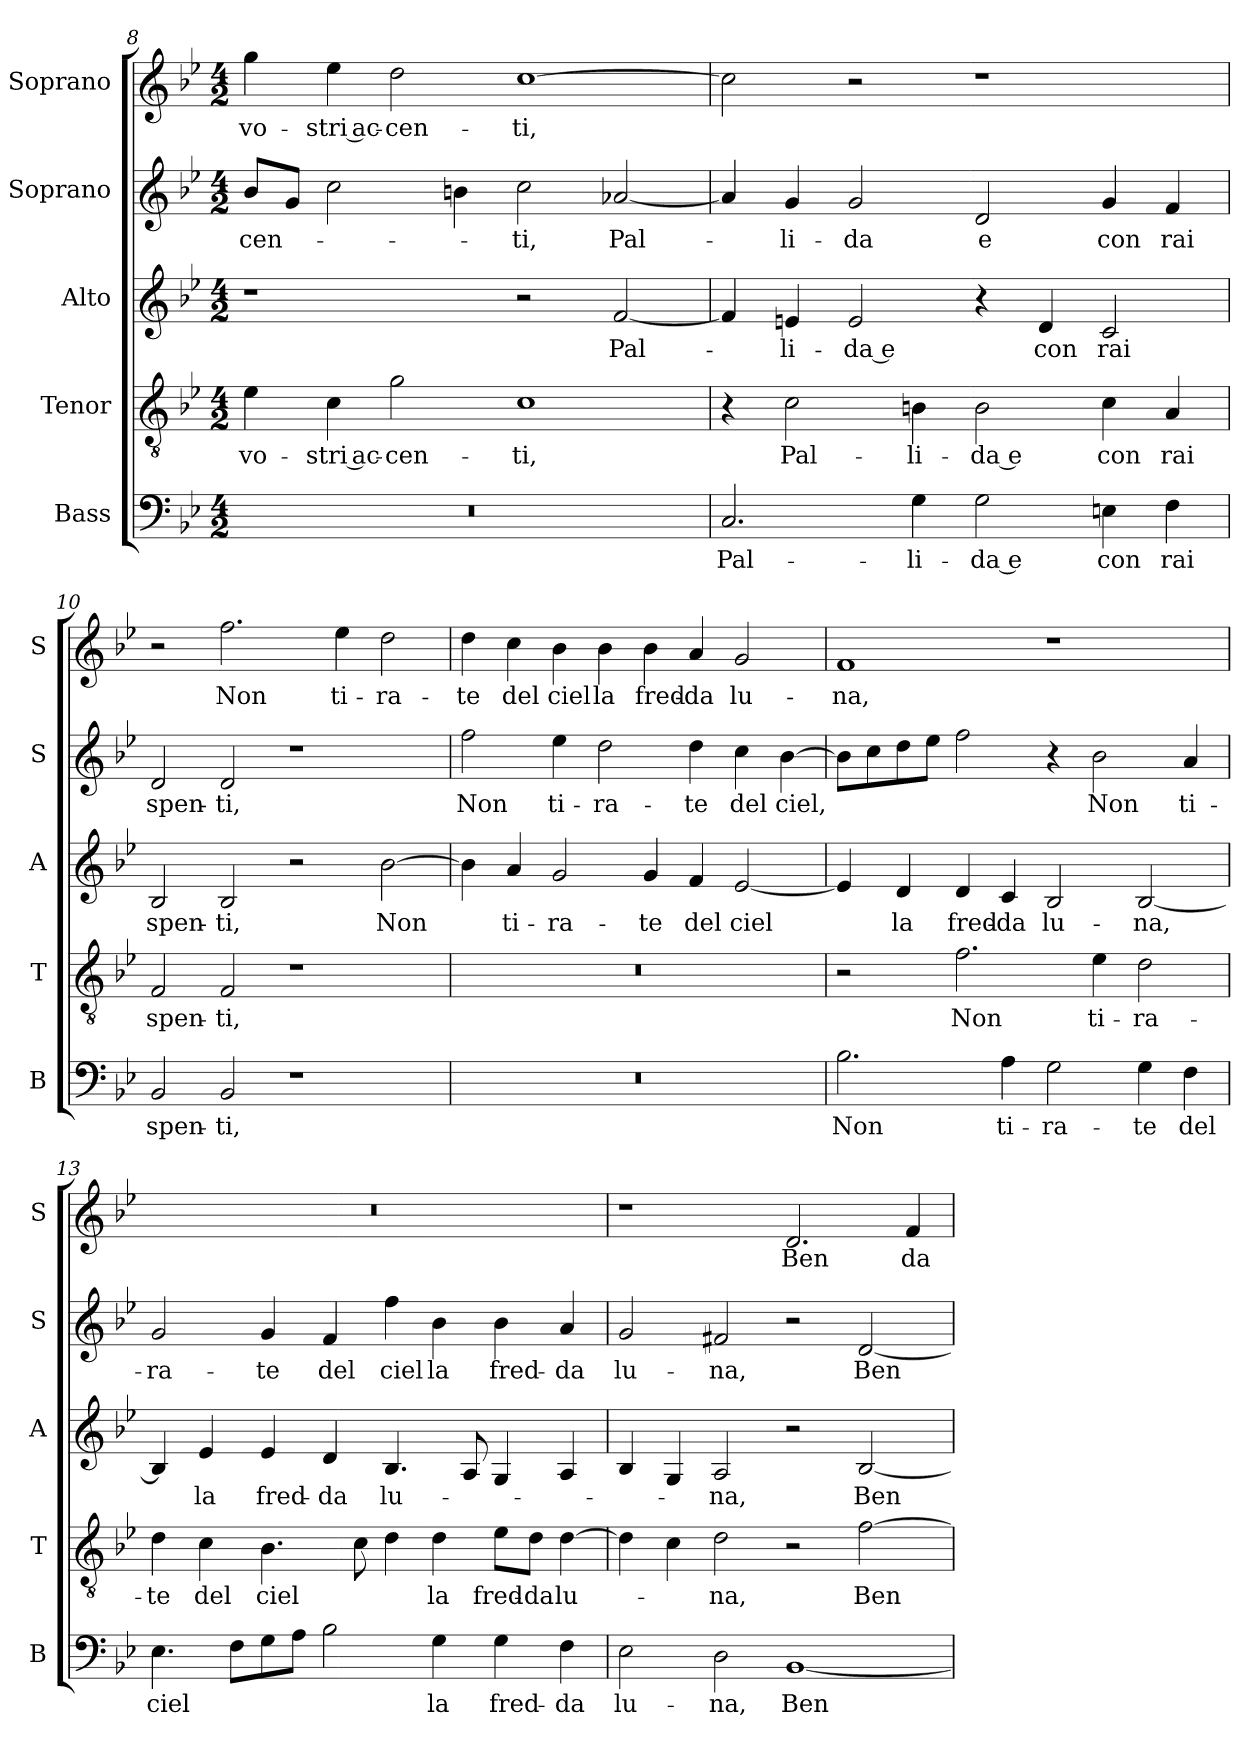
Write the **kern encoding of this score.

**kern	**text	**kern	**text	**kern	**text	**kern	**text	**kern	**text
*part5	*part5	*part4	*part4	*part3	*part3	*part2	*part2	*part1	*part1
*staff5	*staff5	*staff4	*staff4	*staff3	*staff3	*staff2	*staff2	*staff1	*staff1
*I"Bass	*	*I"Tenor	*	*I"Alto	*	*I"Soprano	*	*I"Soprano	*
*I'B	*	*I'T	*	*I'A	*	*I'S	*	*I'S	*
*clefF4	*	*clefGv2	*	*clefG2	*	*clefG2	*	*clefG2	*
*k[b-e-]	*	*k[b-e-]	*	*k[b-e-]	*	*k[b-e-]	*	*k[b-e-]	*
*B-:	*	*B-:	*	*B-:	*	*B-:	*	*B-:	*
*M4/2	*	*M4/2	*	*M4/2	*	*M4/2	*	*M4/2	*
=8	=8	=8	=8	=8	=8	=8	=8	=8	=8
!	!	!	!LO:LY:b	!	!	!	!LO:LY:b	!	!LO:LY:b
0r	.	4e-\	vo-	1r	.	8b-/L	-cen-	4gg\	vo-
.	.	.	.	.	.	8g/J	.	.	.
!	!	!	!LO:LY:b	!	!	!	!	!	!LO:LY:b
.	.	4c\	-stri ac-	.	.	2cc\	.	4ee-\	-stri ac-
!	!	!	!LO:LY:b	!	!	!	!	!	!LO:LY:b
.	.	2g\	-cen-	.	.	.	.	2dd\	-cen-
.	.	.	.	.	.	4bn\	.	.	.
!	!	!	!LO:LY:b	!	!	!	!LO:LY:b	!	!LO:LY:b
.	.	1c	-ti,	2r	.	2cc\	-ti,	[1cc	-ti,
!	!	!	!	!	!LO:LY:b	!	!LO:LY:b	!	!
.	.	.	.	[2f/	Pal-	[2a-X/	Pal-	.	.
=9	=9	=9	=9	=9	=9	=9	=9	=9	=9
!	!LO:LY:b	!	!	!	!	!	!	!	!
2.C/	Pal-	4r	.	4f/]	.	4a-/]	.	2cc\]	.
!	!	!	!LO:LY:b	!	!LO:LY:b	!	!LO:LY:b	!	!
.	.	2c\	Pal-	4en/	-li-	4g/	-li-	.	.
!	!	!	!	!	!LO:LY:b	!	!LO:LY:b	!	!
.	.	.	.	2e/	-da e	2g/	-da	2r	.
!	!LO:LY:b	!	!LO:LY:b	!	!	!	!	!	!
4G\	-li-	4Bn\	-li-	.	.	.	.	.	.
!	!LO:LY:b	!	!LO:LY:b	!	!	!	!LO:LY:b	!	!
2G\	-da e	2B\	-da e	4r	.	2d/	e	1r	.
!	!	!	!	!	!LO:LY:b	!	!	!	!
.	.	.	.	4d/	con	.	.	.	.
!	!LO:LY:b	!	!LO:LY:b	!	!LO:LY:b	!	!LO:LY:b	!	!
4En\	con	4c\	con	2c/	rai	4g/	con	.	.
!	!LO:LY:b	!	!LO:LY:b	!	!	!	!LO:LY:b	!	!
4F\	rai	4A/	rai	.	.	4f/	rai	.	.
!!LO:LB:g=z
=10	=10	=10	=10	=10	=10	=10	=10	=10	=10
!	!LO:LY:b	!	!LO:LY:b	!	!LO:LY:b	!	!LO:LY:b	!	!
2BB-/	spen-	2F/	spen-	2B-/	spen-	2d/	spen-	2r	.
!	!LO:LY:b	!	!LO:LY:b	!	!LO:LY:b	!	!LO:LY:b	!	!LO:LY:b
2BB-/	-ti,	2F/	-ti,	2B-/	-ti,	2d/	-ti,	2.ff\	Non
1r	.	1r	.	2r	.	1r	.	.	.
!	!	!	!	!	!	!	!	!	!LO:LY:b
.	.	.	.	.	.	.	.	4ee-\	ti-
!	!	!	!	!	!LO:LY:b	!	!	!	!LO:LY:b
.	.	.	.	[2b-\	Non	.	.	2dd\	-ra-
=11	=11	=11	=11	=11	=11	=11	=11	=11	=11
!	!	!	!	!	!	!	!LO:LY:b	!	!LO:LY:b
0r	.	0r	.	4b-\]	.	2ff\	Non	4dd\	-te
!	!	!	!	!	!LO:LY:b	!	!	!	!LO:LY:b
.	.	.	.	4a/	ti-	.	.	4cc\	del
!	!	!	!	!	!LO:LY:b	!	!LO:LY:b	!	!LO:LY:b
.	.	.	.	2g/	-ra-	4ee-\	ti-	4b-\	ciel
!	!	!	!	!	!	!	!LO:LY:b	!	!LO:LY:b
.	.	.	.	.	.	2dd\	-ra-	4b-\	la
!	!	!	!	!	!LO:LY:b	!	!	!	!LO:LY:b
.	.	.	.	4g/	-te	.	.	4b-\	fred-
!	!	!	!	!	!LO:LY:b	!	!LO:LY:b	!	!LO:LY:b
.	.	.	.	4f/	del	4dd\	-te	4a/	-da
!	!	!	!	!	!LO:LY:b	!	!LO:LY:b	!	!LO:LY:b
.	.	.	.	[2e-/	ciel	4cc\	del	2g/	lu-
!	!	!	!	!	!	!	!LO:LY:b	!	!
.	.	.	.	.	.	[4b-\	ciel,	.	.
=12	=12	=12	=12	=12	=12	=12	=12	=12	=12
!	!LO:LY:b	!	!	!	!	!	!	!	!LO:LY:b
2.B-\	Non	2r	.	4e-/]	.	8b-\L]	.	1f	-na,
.	.	.	.	.	.	8cc\	.	.	.
!	!	!	!	!	!LO:LY:b	!	!	!	!
.	.	.	.	4d/	la	8dd\	.	.	.
.	.	.	.	.	.	8ee-\J	.	.	.
!	!	!	!LO:LY:b	!	!LO:LY:b	!	!	!	!
.	.	2.f\	Non	4d/	fred-	2ff\	.	.	.
!	!LO:LY:b	!	!	!	!LO:LY:b	!	!	!	!
4A\	ti-	.	.	4c/	-da	.	.	.	.
!	!LO:LY:b	!	!	!	!LO:LY:b	!	!	!	!
2G\	-ra-	.	.	2B-/	lu-	4r	.	1r	.
!	!	!	!LO:LY:b	!	!	!	!LO:LY:b	!	!
.	.	4e-\	ti-	.	.	2b-\	Non	.	.
!	!LO:LY:b	!	!LO:LY:b	!	!LO:LY:b	!	!	!	!
4G\	-te	2d\	-ra-	[2B-/	-na,	.	.	.	.
!	!LO:LY:b	!	!	!	!	!	!LO:LY:b	!	!
4F\	del	.	.	.	.	4a/	ti-	.	.
!!LO:LB:g=z
=13	=13	=13	=13	=13	=13	=13	=13	=13	=13
!	!LO:LY:b	!	!LO:LY:b	!	!	!	!LO:LY:b	!	!
4.E-\	ciel	4d\	-te	4B-/]	.	2g/	-ra-	0r	.
!	!	!	!LO:LY:b	!	!LO:LY:b	!	!	!	!
.	.	4c\	del	4e-/	la	.	.	.	.
8F\L	.	.	.	.	.	.	.	.	.
!	!	!	!LO:LY:b	!	!LO:LY:b	!	!LO:LY:b	!	!
8G\	.	4.B-\	ciel	4e-/	fred-	4g/	-te	.	.
8A\J	.	.	.	.	.	.	.	.	.
!	!	!	!	!	!LO:LY:b	!	!LO:LY:b	!	!
2B-\	.	.	.	4d/	-da	4f/	del	.	.
.	.	8c\	.	.	.	.	.	.	.
!	!	!	!	!	!LO:LY:b	!	!LO:LY:b	!	!
.	.	4d\	.	4.B-/	lu-	4ff\	ciel	.	.
!	!LO:LY:b	!	!LO:LY:b	!	!	!	!LO:LY:b	!	!
4G\	la	4d\	la	.	.	4b-\	la	.	.
.	.	.	.	8A/	.	.	.	.	.
!	!LO:LY:b	!	!LO:LY:b	!	!	!	!LO:LY:b	!	!
4G\	fred-	8e-\L	fred-	4G/	.	4b-\	fred-	.	.
!	!	!	!LO:LY:b	!	!	!	!	!	!
.	.	8d\J	-da	.	.	.	.	.	.
!	!LO:LY:b	!	!LO:LY:b	!	!	!	!LO:LY:b	!	!
4F\	-da	[4d\	lu-	4A/	.	4a/	-da	.	.
=14	=14	=14	=14	=14	=14	=14	=14	=14	=14
!	!LO:LY:b	!	!	!	!	!	!LO:LY:b	!	!
2E-\	lu-	4d\]	.	4B-/	.	2g/	lu-	1r	.
.	.	4c\	.	4G/	.	.	.	.	.
!	!LO:LY:b	!	!LO:LY:b	!	!LO:LY:b	!	!LO:LY:b	!	!
2D\	-na,	2d\	-na,	2A/	-na,	2f#X/	-na,	.	.
!	!LO:LY:b	!	!	!	!	!	!	!	!LO:LY:b
[1BB-	Ben	2r	.	2r	.	2r	.	2.d/	Ben
!	!	!	!LO:LY:b	!	!LO:LY:b	!	!LO:LY:b	!	!
.	.	[2f\	Ben	[2B-/	Ben	[2d/	Ben	.	.
!	!	!	!	!	!	!	!	!	!LO:LY:b
.	.	.	.	.	.	.	.	4f/	da
=	=	=	=	=	=	=	=	=	=
*-	*-	*-	*-	*-	*-	*-	*-	*-	*-
